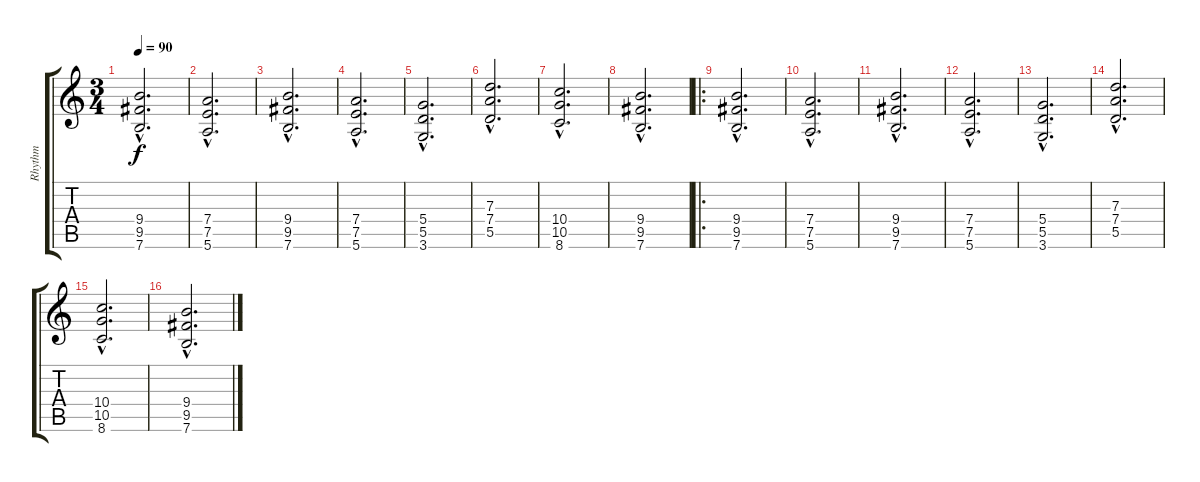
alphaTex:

\track ("Rhythm" "Rhythm") {instrument overdrivenguitar}
\staff {score tabs}
\tuning (E4 B3 G3 D3 A2 E2) {hide}
\ts (3 4)
\tempo 90
\clef g2
\ks c
(9.4{hac} 9.5{hac} 7.6{hac}).2{d dy f} |
(7.4{hac} 7.5{hac} 5.6{hac}).2{d} |
(9.4{hac} 9.5{hac} 7.6{hac}).2{d} |
(7.4{hac} 7.5{hac} 5.6{hac}).2{d} |
(5.4{hac} 5.5{hac} 3.6{hac}).2{d} |
(7.3{hac} 7.4{hac} 5.5{hac}).2{d} |
(10.4{hac} 10.5{hac} 8.6{hac}).2{d} |
(9.4{hac} 9.5{hac} 7.6{hac}).2{d} |
\ro
(9.4{hac} 9.5{hac} 7.6{hac}).2{d} |
(7.4{hac} 7.5{hac} 5.6{hac}).2{d} |
(9.4{hac} 9.5{hac} 7.6{hac}).2{d} |
(7.4{hac} 7.5{hac} 5.6{hac}).2{d} |
(5.4{hac} 5.5{hac} 3.6{hac}).2{d} |
(7.3{hac} 7.4{hac} 5.5{hac}).2{d} |
(10.4{hac} 10.5{hac} 8.6{hac}).2{d} |
(9.4{hac} 9.5{hac} 7.6{hac}).2{d}
